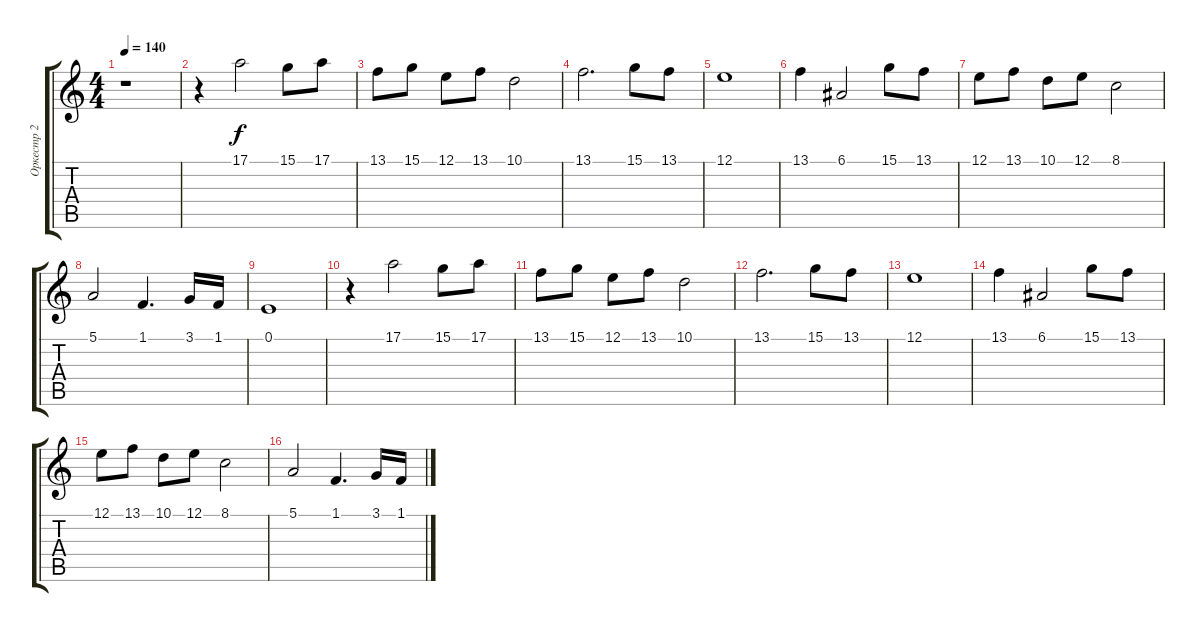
\track ("Оркестр 2" "Оркестр 2") {instrument stringensemble1}
\staff {score tabs}
\tuning (E4 B3 G3 D3 A2 E2) {hide}
\ts (4 4)
\tempo 140
\clef g2
\ks c
r.1{dy f} |
r.4 17.1.2 15.1.8 17.1.8 |
13.1.8 15.1.8 12.1.8 13.1.8 10.1.2 |
13.1.2{d} 15.1.8 13.1.8 |
12.1.1 |
13.1.4 6.1.2 15.1.8 13.1.8 |
12.1.8 13.1.8 10.1.8 12.1.8 8.1.2 |
5.1.2 1.1.4{d} 3.1.16 1.1.16 |
0.1.1 |
r.4 17.1.2 15.1.8 17.1.8 |
13.1.8 15.1.8 12.1.8 13.1.8 10.1.2 |
13.1.2{d} 15.1.8 13.1.8 |
12.1.1 |
13.1.4 6.1.2 15.1.8 13.1.8 |
12.1.8 13.1.8 10.1.8 12.1.8 8.1.2 |
5.1.2 1.1.4{d} 3.1.16 1.1.16
